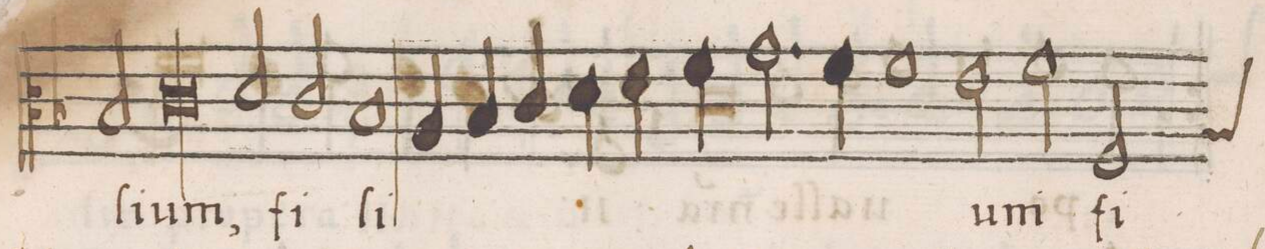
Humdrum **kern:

**kern	**text	**text
*I"CANTVS	*	*
*clefC3	*	*
*k[b-]	*	*
*met(C)	*	*
*M2/1	*	*
2B-/	-li-	.
=42-	=42-	=42-
0c	-um,	.
=43-	=43-	=43-
2d/	fi-	.
2c/	.	.
1B-	-li-	.
=44-	=44-	=44-
4A/	.	.
4B-/	.	.
4c/	.	.
4d\	.	.
4e\	.	.
4f\	.	.
2.g\	.	.
=45-	=45-	=45-
4f\	.	.
1f	.	.
2e\	-um	.
=46-	=46-	=46-
2f\	.	.
*custos:A	*	*
2F/	fi-	.
*-	*-	*-
